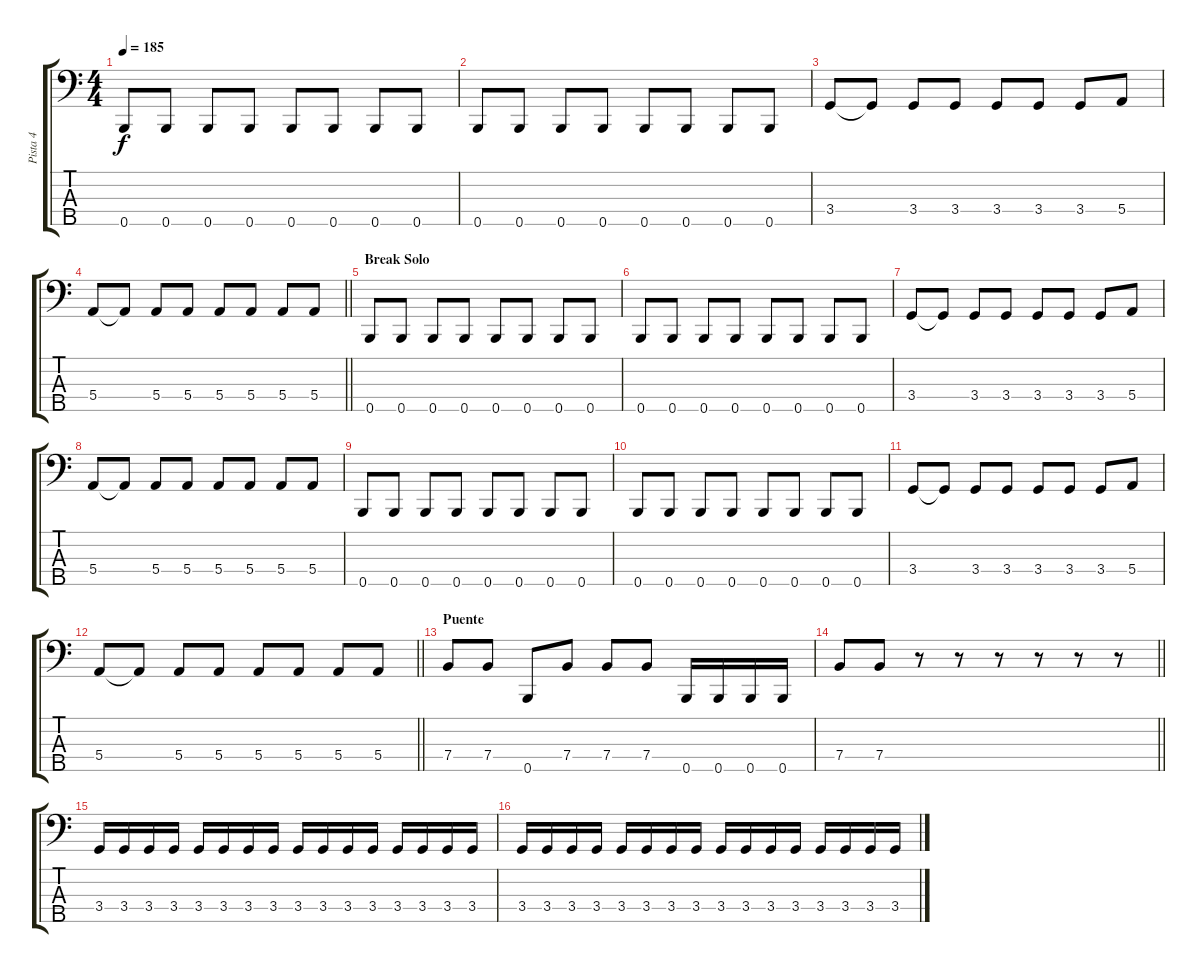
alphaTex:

\track ("Pista 4" "Pista 4") {instrument electricbasspick}
\staff {score tabs}
\tuning (G2 D2 A1 E1 B0) {hide}
\ts (4 4)
\tempo 185
\clef f4
\ks c
0.5.8{dy f} 0.5.8 0.5.8 0.5.8 0.5.8 0.5.8 0.5.8 0.5.8 |
0.5.8 0.5.8 0.5.8 0.5.8 0.5.8 0.5.8 0.5.8 0.5.8 |
3.4.8 3.4{t}.8 3.4.8 3.4.8 3.4.8 3.4.8 3.4.8 5.4.8 |
\barLineRight lightlight
5.4.8 5.4{t}.8 5.4.8 5.4.8 5.4.8 5.4.8 5.4.8 5.4.8 |
\section ("" "Break Solo")
0.5.8 0.5.8 0.5.8 0.5.8 0.5.8 0.5.8 0.5.8 0.5.8 |
0.5.8 0.5.8 0.5.8 0.5.8 0.5.8 0.5.8 0.5.8 0.5.8 |
3.4.8 3.4{t}.8 3.4.8 3.4.8 3.4.8 3.4.8 3.4.8 5.4.8 |
5.4.8 5.4{t}.8 5.4.8 5.4.8 5.4.8 5.4.8 5.4.8 5.4.8 |
0.5.8 0.5.8 0.5.8 0.5.8 0.5.8 0.5.8 0.5.8 0.5.8 |
0.5.8 0.5.8 0.5.8 0.5.8 0.5.8 0.5.8 0.5.8 0.5.8 |
3.4.8 3.4{t}.8 3.4.8 3.4.8 3.4.8 3.4.8 3.4.8 5.4.8 |
\barLineRight lightlight
5.4.8 5.4{t}.8 5.4.8 5.4.8 5.4.8 5.4.8 5.4.8 5.4.8 |
\section ("" "Puente")
7.4.8 7.4.8 0.5.8 7.4.8 7.4.8 7.4.8 0.5.16 0.5.16 0.5.16 0.5.16 |
\barLineRight lightlight
7.4.8 7.4.8 r.8 r.8 r.8 r.8 r.8 r.8 |
3.4.16 3.4.16 3.4.16 3.4.16 3.4.16 3.4.16 3.4.16 3.4.16 3.4.16 3.4.16 3.4.16 3.4.16 3.4.16 3.4.16 3.4.16 3.4.16 |
3.4.16 3.4.16 3.4.16 3.4.16 3.4.16 3.4.16 3.4.16 3.4.16 3.4.16 3.4.16 3.4.16 3.4.16 3.4.16 3.4.16 3.4.16 3.4.16
